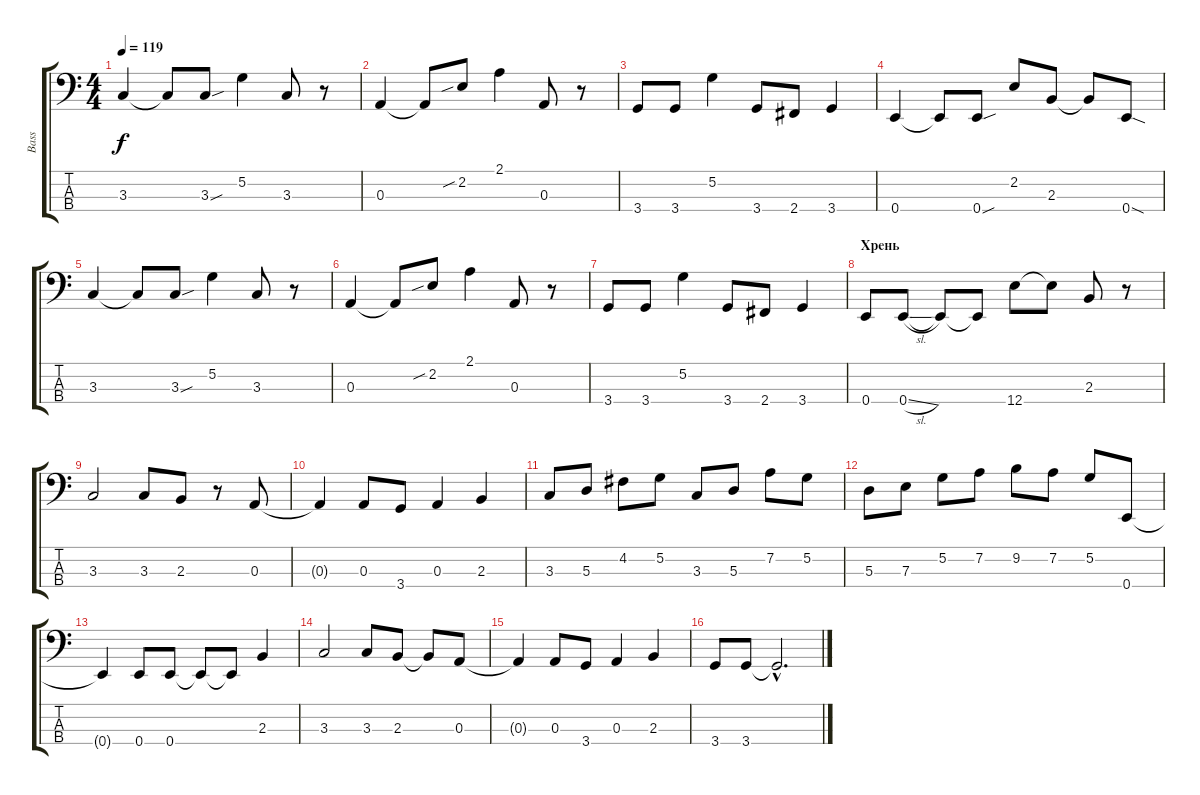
\track ("Bass" "Bass") {instrument electricbassfinger}
\staff {score tabs}
\tuning (G2 D2 A1 E1) {hide}
\ts (4 4)
\tempo 119
\clef f4
\ks c
3.3.4{dy f} 3.3{t}.8 3.3{sou}.8 5.2.4 3.3.8 r.8 |
0.3.4 0.3{t}.8 2.2{sib}.8 2.1.4 0.3.8 r.8 |
3.4.8 3.4.8 5.2.4 3.4.8 2.4.8 3.4.4 |
0.4.4 0.4{t}.8 0.4{sou}.8 2.2.8 2.3.8 2.3{t}.8 0.4{sod}.8 |
3.3.4 3.3{t}.8 3.3{sou}.8 5.2.4 3.3.8 r.8 |
0.3.4 0.3{t}.8 2.2{sib}.8 2.1.4 0.3.8 r.8 |
3.4.8 3.4.8 5.2.4 3.4.8 2.4.8 3.4.4 |
\section ("" "Хрень")
0.4.8 0.4{sl}.8 0.4{t}.8 0.4{t}.8 12.4.8 12.4{t}.8 2.3.8 r.8 |
3.3.2 3.3.8 2.3.8 r.8 0.3.8 |
0.3{t}.4 0.3.8 3.4.8 0.3.4 2.3.4 |
3.3.8 5.3.8 4.2.8 5.2.8 3.3.8 5.3.8 7.2.8 5.2.8 |
5.3.8 7.3.8 5.2.8 7.2.8 9.2.8 7.2.8 5.2.8 0.4.8 |
0.4{t}.4 0.4.8 0.4.8 0.4{t}.8 0.4{t}.8 2.3.4 |
3.3.2 3.3.8 2.3.8 2.3{t}.8 0.3.8 |
0.3{t}.4 0.3.8 3.4.8 0.3.4 2.3.4 |
3.4.8 3.4.8 3.4{hac t}.2{d}
